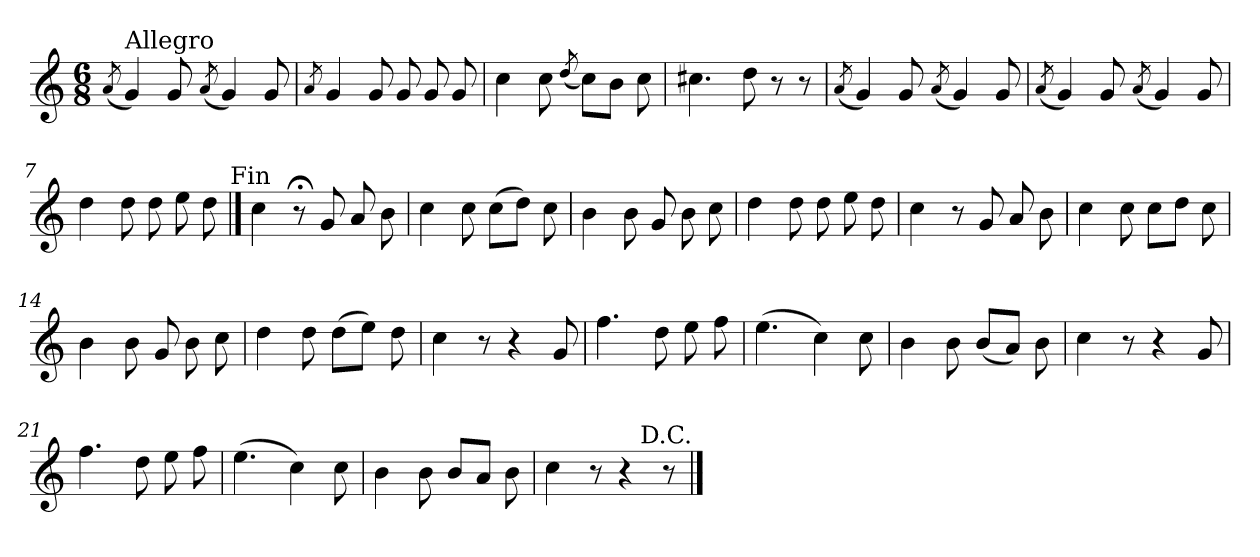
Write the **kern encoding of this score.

**kern
*part1
*staff1
*clefG2
*k[]
*C:
*M6/8
=1
(<8qa/
!LO:TX:a:t=Allegro
4g/)
8g/
(<8qa/
4g/)
8g/
=2
8qa/
4g/
8g/
8g/
8g/
8g/
=3
4cc\
8cc\
(<8qdd/
8cc\L)
8b\J
8cc\
=4
4.cc#X\
8dd\
8r
8r
=5
(<8qa/
4g/)
8g/
(<8qa/
4g/)
8g/
!!LO:LB:g=z
=6
(<8qa/
4g/)
8g/
(<8qa/
4g/)
8g/
=7
4dd\
8dd\
8dd\
8ee\
8dd\
!LO:TX:a:t=Fin
==8
4cc\
8r;<
8g/
8a/
8b\
=9
4cc\
8cc\
(>8cc\L
8dd\J)
8cc\
=10
4b\
8b\
8g/
8b\
8cc\
=11
4dd\
8dd\
8dd\
8ee\
8dd\
!!LO:LB:g=z
=12
4cc\
8r
8g/
8a/
8b\
=13
4cc\
8cc\
8cc\L
8dd\J
8cc\
=14
4b\
8b\
8g/
8b\
8cc\
=15
4dd\
8dd\
(>8dd\L
8ee\J)
8dd\
=16
4cc\
8r
4r
8g/
=17
4.ff\
8dd\
8ee\
8ff\
=18
(>4.ee\
4cc\)
8cc\
!!LO:LB:g=z
=19
4b\
8b\
(<8b/L
8a/J)
8b\
=20
4cc\
8r
4r
8g/
=21
4.ff\
8dd\
8ee\
8ff\
=22
(>4.ee\
4cc\)
8cc\
=23
4b\
8b\
8b/L
8a/J
8b\
=24
4cc\
8r
4r
8r
!LO:TX:a:t=D.C.
==
*-
